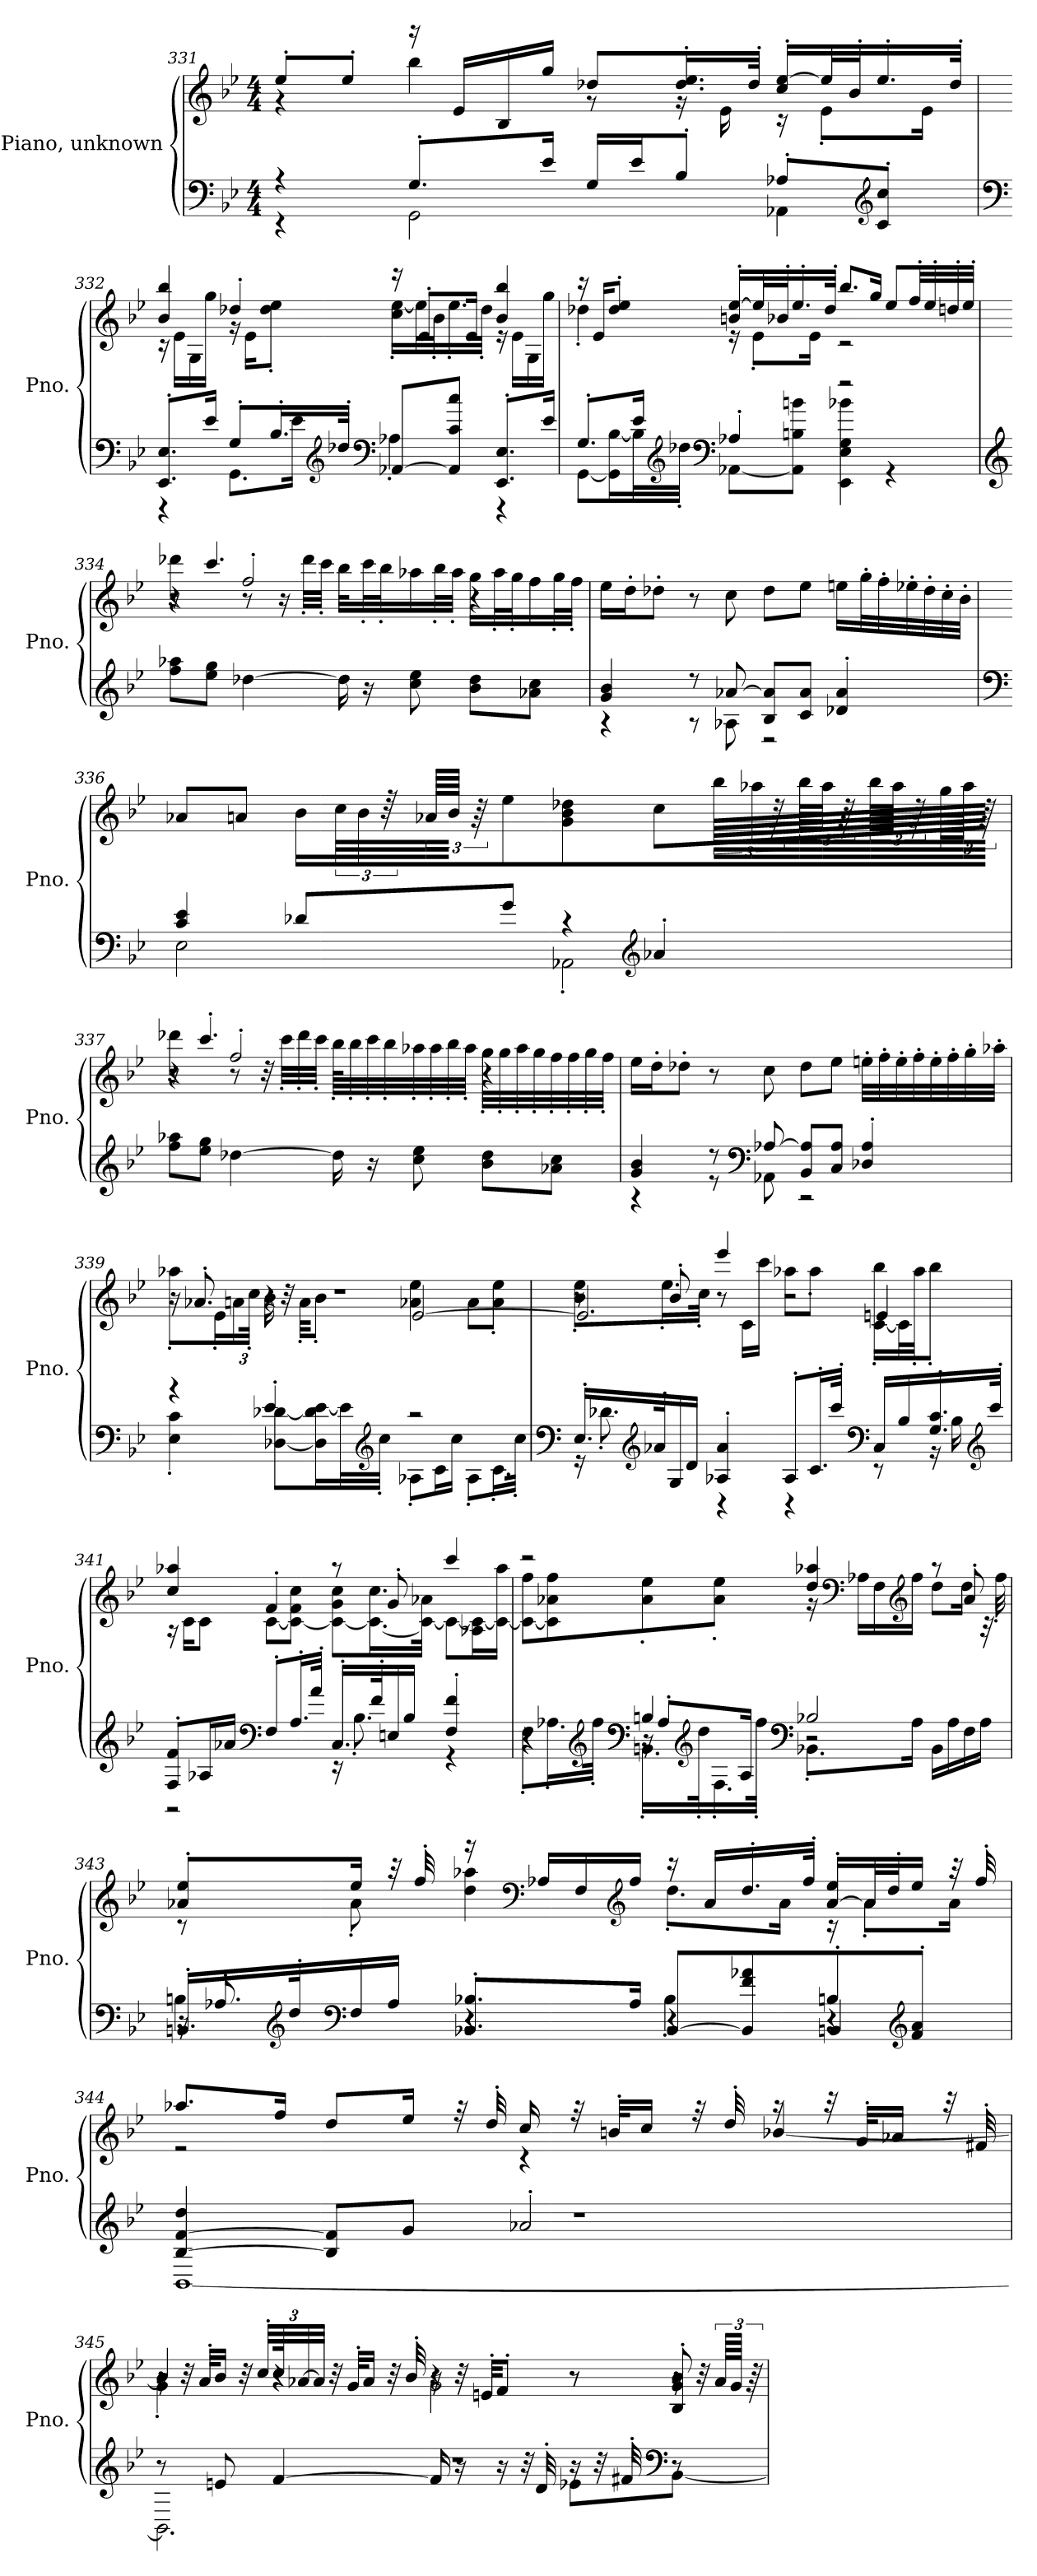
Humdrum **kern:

**kern	**kern
*part1	*part1
*staff2	*staff1
*I"Piano, unknown	*
*I'Pno.	*
!!LO:LB:g=z
*clefF4	*clefG2
*k[b-e-]	*k[b-e-]
*M4/4	*M4/4
=331	=331
*^	*^
4r	4r	8ee-'/L	4r
.	.	8ee-'/J	.
8.G'/L	2GG\	16r	4bb-\
.	.	16e-/LL	.
.	.	16B-/	.
16e-/Jk	.	16gg/JJ	.
16G/LL	.	8dd-X/L	8r
16e-/J	.	.	.
8B-'/J	.	16.dd-/' 16.ee-/'L	16r
.	.	.	16e-\
.	.	32dd-'/JJk	.
8A-X'/L	4AA-X\	16cc/' [16ee-/'LL	16r
.	.	32ee-/L]	8e-'\L
.	.	32b-'/J	.
*clefG2	*	*	*
8c/' 8cc/'J	.	16.ee-'/	.
.	.	.	16e-\Jk
.	.	32dd-'/JJk	.
!!LO:LB:g=z	!!
=332	=332	=332	=332
*clefF4	*	*	*
8.EE-/' 8.E-/'L	4r	4b-/ 4bb-/	16r
.	.	.	16e-\LL
.	.	.	16G\
16e-/Jk	.	.	16gg\JJ
8G'/L	8.GG\L	4dd-X'/	16r
.	.	.	16e-\KL
16.B-'/L	.	.	8dd-\' 8ee-\'J
.	16e-\Jk	.	.
*clefG2	*	*	*
32dd-X'/JJk	.	.	.
*clefF4	*	*	*
[8AA-X/L	4A-X'\	16r	16cc\' [16ee-\'LL
.	.	8e-'/L	32ee-\L]
.	.	.	32b-'\J
8AA-/] 8c/ 8cc/J	.	.	16.ee-'\
.	.	16e-/Jk	.
.	.	.	32dd-'\JJk
8.EE-/' 8.E-/'L	4r	4b-/ 4bb-/	16r
.	.	.	16e-\LL
.	.	.	16G\
16e-/Jk	.	.	16gg\JJ
!!LO:LB:g=z	!!
=333	=333	=333	=333
8.G'/L	[8GG\L	16r	4dd-X'\
.	.	16e-/KL	.
.	16GG\] [16B-\L	8dd-/' 8ee-/'J	.
16e-/Jk	32B-\L]	.	.
*clefG2	*	*	*
.	32dd-X'\JJJ	.	.
*clefF4	*	*	*
4A-X'/	[8AA-X\L	16bn/' [16ee-/'LL	16r
.	.	32ee-/L]	8e-'\L
.	.	32b-X'/J	.
.	8AA-\] 8Bn\ 8bn\J	16.ee-'/	.
.	.	.	16e-\Jk
.	.	32dd-'/JJk	.
2r	4EE-\ 4E-\ 4G\ 4b-X\	8.bb-/L	2r
.	.	16gg/Jk	.
.	4r	8ee-/L	.
.	.	32ff'/LL	.
.	.	32ee-'/	.
.	.	32ddn'/	.
.	.	32ee-'/JJJ	.
*v	*v	*	*
*	*v	*v
!!LO:LB:g=z
=334	=334
*clefG2	*
*	*^
*	*	*^
8ff\ 8aa-X\L	8r	4ddd-X'\	4r
8ee-\ 8gg\J	4.ccc/	.	.
[4dd-X\	.	8r	2ff'/
.	.	16r	.
.	.	32ddd-'\LLL	.
.	.	32ccc'\JJJ	.
16dd-\]	2r	16bb-\LL	.
16r	.	32ccc'\L	.
.	.	32bb-'\J	.
8cc\ 8ee-\	.	16aa-X\	.
.	.	32bb-'\L	.
.	.	32aa-'\JJJ	.
8b-\ 8dd-\L	.	16gg\LL	4r
.	.	32aa-'\L	.
.	.	32gg'\J	.
8a-X\ 8cc\J	.	16ff\	.
.	.	32gg'\L	.
.	.	32ff'\JJJ	.
*	*v	*v	*v
=335	=335
*^	*
4g/ 4b-/	4r	16ee-\LL
.	.	16dd'\J
.	.	8dd-X'\J
8r	8r	8r
[8a-X/	8A-X\	8cc\
8B-/ 8a-/]L	2r	8dd-\L
8c/ 8a-/J	.	8ee-\J
4d-X/' 4a-/'	.	16een\LL
.	.	32gg'\L
.	.	32ff'\
.	.	32ee-X'\
.	.	32dd-'\
.	.	32cc'\
.	.	32b-'\JJJ
!!LO:PB:g=z
=336	=336	=336
*clefF4	*	*
4c/ 4e-/	2E-\	8a-X/L
.	.	8an/J
8d-X/L	.	16b-\LL
.	.	96cc\LL
.	.	96b-\JJJJ
.	.	96r
.	.	96a-X/LLLL
.	.	96b-/JJJJ
.	.	96r
8g/J	.	8ee-\
4r	2AA-X'\	4g\ 4b-\ 4dd-X\
*clefG2	*	*
4a-X'/	.	8cc\L
.	.	96bb-\LLL
.	.	96aa-X\JJJJ
.	.	96r
.	.	96bb-\LLLL
.	.	96aa-\JJJJ
.	.	96r
.	.	96bb-\LLLL
.	.	96aa-\JJJJ
.	.	96r
.	.	96gg\LLLL
.	.	96aa-\JJJJ
.	.	96r
*v	*v	*
!!LO:LB:g=z
=337	=337
*	*^
*	*	*^
8ff\ 8aa-X\L	8r	4ddd-X'\	4r
8ee-\ 8gg\J	4.ccc'/	.	.
[4dd-X\	.	8r	2ff'/
.	.	32r	.
.	.	32ccc'\LLL	.
.	.	32ddd-'\	.
.	.	32ccc'\JJJ	.
16dd-\]	2r	32bb-'\LLL	.
.	.	32bb-'\	.
16r	.	32ccc'\	.
.	.	32bb-'\	.
8cc\ 8ee-\	.	32aa-X'\	.
.	.	32aa-'\	.
.	.	32bb-'\	.
.	.	32aa-'\JJJ	.
8b-\ 8dd-\L	.	32gg'\LLL	4r
.	.	32gg'\	.
.	.	32aa-'\	.
.	.	32gg'\	.
8a-X\ 8cc\J	.	32ff'\	.
.	.	32ff'\	.
.	.	32gg'\	.
.	.	32ff'\JJJ	.
*	*v	*v	*v
!!LO:LB:g=z
=338	=338
*^	*
4g/ 4b-/	4r	16ee-\LL
.	.	16dd'\J
.	.	8dd-X'\J
8r	8r	8r
*clefF4	*	*
[8A-X/	8AA-X\	8cc\
8BB-/ 8A-/]L	2r	8dd-\L
8C/ 8A-/J	.	8ee-\J
4D-X/' 4A-/'	.	32een'\LLL
.	.	32ff'\
.	.	32ee'\
.	.	32ff'\
.	.	32ee'\
.	.	32ff'\
.	.	32gg'\
.	.	32aa-X'\JJJ
=339	=339	=339
*	*	*^
*	*	*	*^
4r	4E-\' 4c\'	1r	8aa-X'\L	16r
.	.	.	.	8.a-X'/
.	.	.	16e-'\L	.
*	*	*	*Xbrackettup	*
.	.	.	24an\	.
.	.	.	48cc'\JJk	.
4e-'/	[8D-X\ [8d-X\L	.	16b-\	4r
.	.	.	32r	.
.	.	.	32a'\KKL	.
.	16D-\] 16d-\] [16e-\L	.	8b-'\J	.
.	32e-\L]	.	.	.
*clefG2	*	*	*	*
.	32cc'\JJJ	.	.	.
2r	8A-X'\L	.	4a-X\ 4ee-\	[2e-/
.	16c\L	.	.	.
.	16cc\JJ	.	.	.
.	8A-'\L	.	8a-\L	.
.	16.c'\L	.	8a-\' 8ee-\'J	.
.	32cc'\JJk	.	.	.
!!LO:LB:g=z	!!	!!
=340	=340	=340	=340	=340
*clefF4	*	*	*	*
16.E-'/LL	16r	8r	8b-\' 8ee-\'L	2.e-/]
.	8.d-X'\	.	.	.
*clefG2	*	*	*	*
32a-X'/K	.	.	.	.
16G/	.	8b-'/	16.ee-'\L	.
16d-/JJ	.	.	.	.
.	.	.	32cc'\JJk	.
4A-X/' 4a-/'	4r	4eee-/	8r	.
.	.	.	16c\LL	.
.	.	.	16ccc\JJ	.
8A-'/L	4r	2r	8aa-X\L	.
16.c'/L	.	.	8aa-'\J	.
32ccc'/JJk	.	.	.	.
*clefF4	*	*	*	*
16C/LL	8r	.	[16c\' 16bb-\'LL	4en/
16B-/	.	.	32c\L]	.
.	.	.	32aa-'\JJ	.
16.G/' 16.c/'	16r	.	8bb-'\J	.
.	16B-\	.	.	.
*clefG2	*	*	*	*
32ccc'/JJk	.	.	.	.
*	*	*	*v	*v
!!LO:LB:g=z
=341	=341	=341	=341
8F/' 8f/'L	2r	4cc/ 4aa-X/	16r
.	.	.	16c\KL
16A-X/L	.	.	8c\J
16a-X/JJ	.	.	.
*clefF4	*	*	*
8F'/L	.	4f'/	[8c\L
16.A-'/L	.	.	8c\_ 8f\ 8cc\J
32a-'/JJk	.	.	.
16.C'/LL	16r	8r	8c\_ 8g\ 8cc\L
.	8.B-'\	.	.
32f'/K	.	.	.
16En/	.	8g'/	16.c\_ 16.cc\L
16B-/JJ	.	.	.
.	.	.	32c\_ 32a-X\JJk
4F/' 4f/'	4r	4ccc/	8c\L_
.	.	.	16A-X\ 16c\_L
.	.	.	16c\_ 16aa-\JJ
!!LO:LB:g=z	!!
=342	=342	=342	=342
*	*^	*	*
4r	8F'\L	4r	2r	8c\_ 8ff\L
.	16.A-X'\L	.	.	8c\] 8a-X\ 8ff\
*clefG2	*	*	*	*
.	32ff'\JJk	.	.	.
*clefF4	*	*	*	*
4Bn/	16.BBn'\LL	16r	.	8a-\' 8ee-\'
.	.	8A-'/L	.	.
*clefG2	*	*	*	*
.	32dd'\K	.	.	.
.	16.F'\	.	.	8a-\' 8ee-\'J
.	.	16A-/Jk	.	.
.	32ff'\JJk	.	.	.
*clefF4	*	*	*	*
2B-X/	8.BB-X'\L	2r	4dd/ 4aa-X/	16r
*	*	*	*clefF4	*
.	.	.	.	16A-X\LL
.	.	.	.	16F\
*	*	*	*clefG2	*
.	16A-\Jk	.	.	16ff\JJ
.	16BB-\LL	.	8r	8dd\L
.	16A-\	.	.	.
.	16F\	.	8a-'/	16dd\Jk
.	16A-\JJ	.	.	32r
.	.	.	.	32ff'\
!!LO:PB:g=z	!!
=343	=343	=343	=343	=343
16.BBn'/LL	4Bn\	16r	8a-X/' 8ee-/'L	8r
.	.	8.A-X'/	.	.
*clefG2	*	*	*	*
32dd'/K	.	.	.	.
*clefF4	*	*	*	*
16F/	.	.	16ee-/Jk	8a-'\
16A-/JJ	.	.	32r	.
.	.	.	32ff'/	.
8.BB-X/' 8.B-X/'L	4r	4r	16r	4dd\ 4aa-X\
*	*	*	*clefF4	*
.	.	.	16A-X/LL	.
.	.	.	16F/	.
*	*	*	*clefG2	*
16A-/Jk	.	.	16ff/JJ	.
[8BB-/L	4B-'\	4r	16r	8.dd'\L
.	.	.	16a-/LL	.
8BB-/] 8f/ 8a-X/	.	.	16.dd'/	.
.	.	.	.	16a-\Jk
.	.	.	32ff'/JJk	.
8Bn'/	4r	4BBn/	[16a-/' 16ee-/'LL	16r
.	.	.	32a-/L]	8a-'\L
.	.	.	32dd'/J	.
*clefG2	*	*	*	*
8f/' 8a-/'J	.	.	16ee-/JJ	.
.	.	.	32r	16a-\Jk
.	.	.	32ff'/	.
!!LO:LB:g=z	!!
=344	=344	=344	=344	=344
1r	[1BB-	[4B-/ [4f/ 4dd/	8.aa-X/L	2r
.	.	.	16ff/Jk	.
.	.	8B-/] 8f/]L	8dd/L	.
.	.	8g/J	16ee-/Jk	.
.	.	.	32r	.
.	.	.	32dd'/	.
.	.	2a-X'/	16cc/	4r
.	.	.	32r	.
.	.	.	32bn'/KLL	.
.	.	.	16cc/JJ	.
.	.	.	32r	.
.	.	.	32dd'/	.
.	.	.	16r	[4b-X/
.	.	.	32r	.
.	.	.	32g'/KLL	.
.	.	.	16a-X/JJ	.
.	.	.	32r	.
.	.	.	32f#X'/	.
!!LO:LB:g=z
=345	=345	=345	=345	=345
*	*	*	*	*^
1r	2.BB-\]	8r	16r	4g'\	4b-/]
.	.	.	32r	.	.
.	.	.	32a'/KLL	.	.
.	.	8en/	16b-/JJ	.	.
.	.	.	32r	.	.
.	.	.	32cc'/LLL	.	.
.	.	[4f/	96cc/K	4r	4r
.	.	.	[48a-X/	.	.
.	.	.	32a-/JJJ]	.	.
.	.	.	32r	.	.
.	.	.	32g'/KLL	.	.
.	.	.	16a-/JJ	.	.
.	.	.	32r	.	.
.	.	.	32b-'/	.	.
.	.	16f/]	16r	2g\	4r
.	.	16r	32r	.	.
.	.	.	32en'/KKL	.	.
.	.	16r	8f'/J	.	.
.	.	32r	.	.	.
.	.	32d'/	.	.	.
.	8e-X\L	16r	8r	.	8r
.	.	32r	.	.	.
.	.	32f#X'/	.	.	.
*clefF4	*	*	*	*	*
.	[8BB-\J	8r	16r	.	8B-/' 8g/' 8b-/'
.	.	.	32r	.	.
*	*	*	*brackettup	*	*
.	.	.	96a-/LLLL	.	.
.	.	.	96g/JJJJ	.	.
.	.	.	96r	.	.
*v	*v	*v	*	*	*
*	*v	*v	*v
=	=
*-	*-
